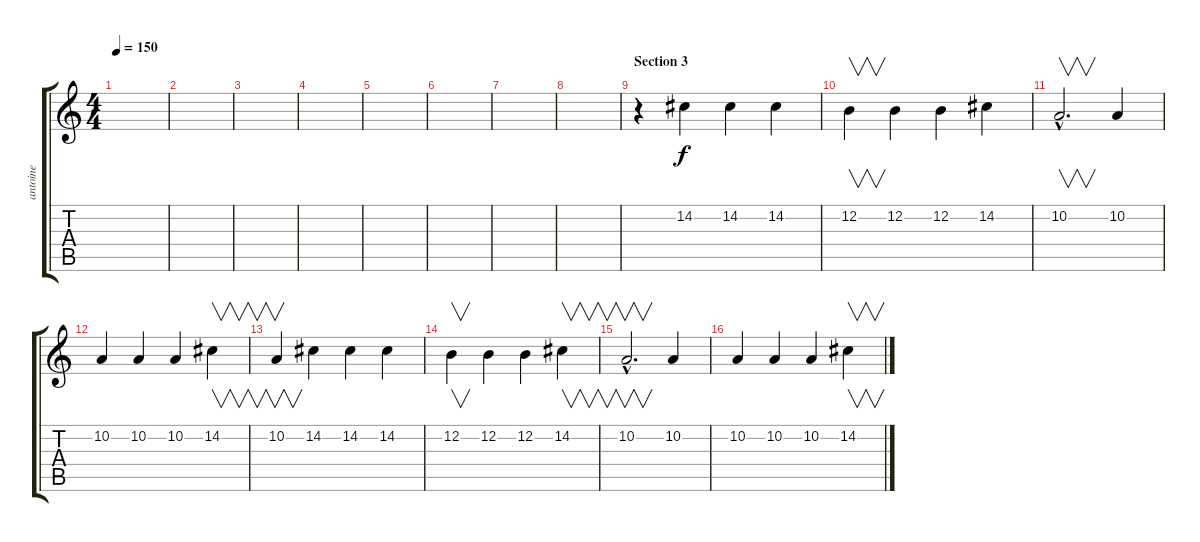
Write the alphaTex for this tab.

\track ("antoine" "antoine") {instrument violin}
\staff {score tabs}
\tuning (E4 B3 G3 D3 A2 E2) {hide}
\ts (4 4)
\tempo 150
\clef g2
\ks c
|
|
|
|
|
|
|
|
\section ("" "Section 3")
r.4 14.2.4 14.2.4 14.2.4 |
12.2.4{v} 12.2.4 12.2.4 14.2.4 |
10.2{hac}.2{v d} 10.2.4 |
10.2.4 10.2.4 10.2.4 14.2.4{v} |
10.2.4{v} 14.2.4 14.2.4 14.2.4 |
12.2.4{v} 12.2.4 12.2.4 14.2.4{v} |
10.2{hac}.2{v d} 10.2.4 |
10.2.4 10.2.4 10.2.4 14.2.4{v}
